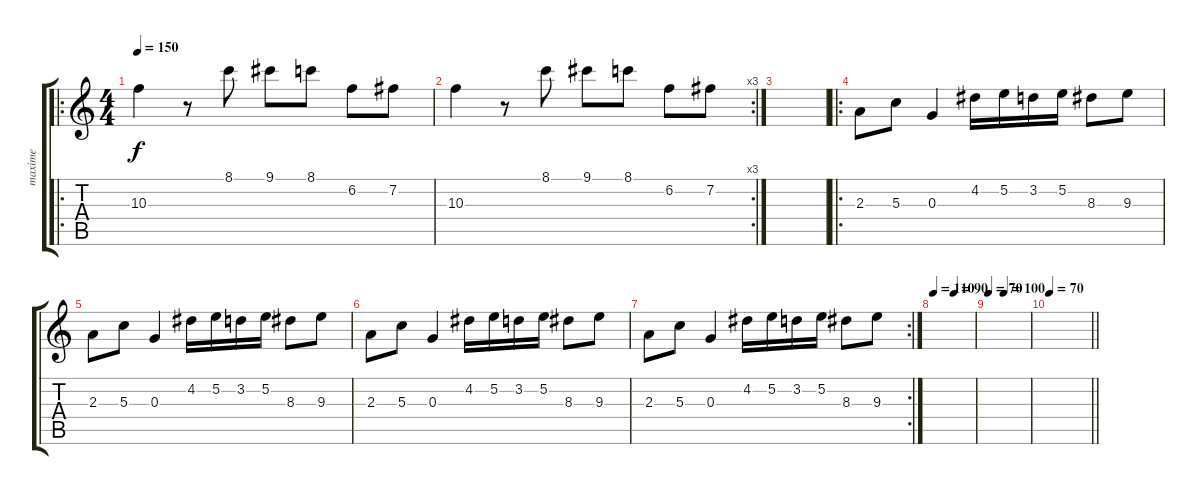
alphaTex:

\track ("maxime" "maxime") {instrument distortionguitar}
\staff {score tabs}
\tuning (E4 B3 G3 D3 A2 E2) {hide}
\ro
\ts (4 4)
\tempo 150
\clef g2
\ks c
10.3.4{dy f} r.8 8.1.8 9.1.8 8.1.8 6.2.8 7.2.8 |
\rc 3
10.3.4 r.8 8.1.8 9.1.8 8.1.8 6.2.8 7.2.8 |
|
\ro
2.3.8 5.3.8 0.3.4 4.2.16 5.2.16 3.2.16 5.2.16 8.3.8 9.3.8 |
2.3.8 5.3.8 0.3.4 4.2.16 5.2.16 3.2.16 5.2.16 8.3.8 9.3.8 |
2.3.8 5.3.8 0.3.4 4.2.16 5.2.16 3.2.16 5.2.16 8.3.8 9.3.8 |
\rc 2
2.3.8 5.3.8 0.3.4 4.2.16 5.2.16 3.2.16 5.2.16 8.3.8 9.3.8 |
\tempo 110
\tempo (90 0.5)
|
\tempo 70
\tempo (100 0.375)
|
\tempo 70
\barLineRight lightlight
